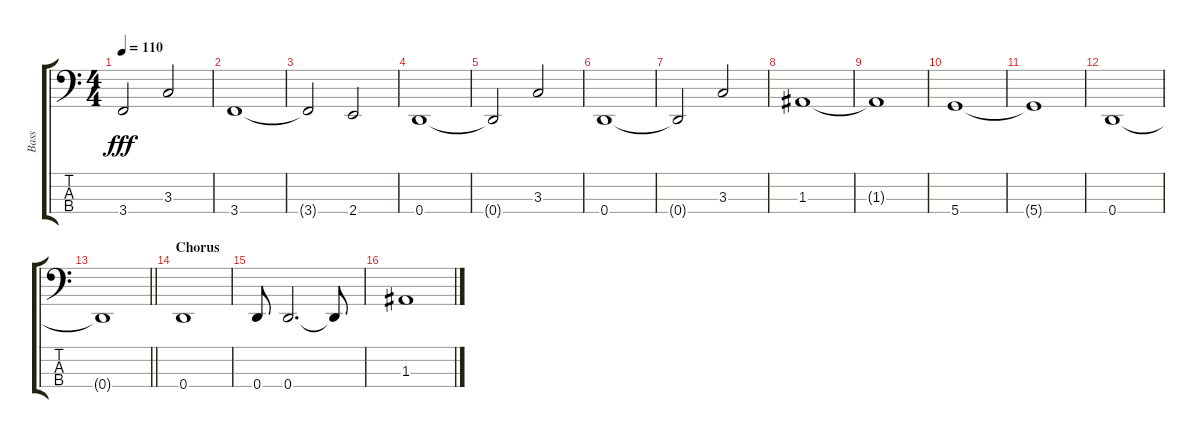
\track ("Bass" "Bass") {instrument electricbassfinger}
\staff {score tabs}
\tuning (G2 D2 A1 D1) {hide}
\ts (4 4)
\tempo 110
\clef f4
\ks c
3.4{t}.2{dy fff} 3.3.2 |
3.4.1 |
3.4{t}.2 2.4.2 |
0.4.1 |
0.4{t}.2 3.3.2 |
0.4.1 |
0.4{t}.2 3.3.2 |
1.3.1 |
1.3{t}.1 |
5.4.1 |
5.4{t}.1 |
0.4.1 |
\barLineRight lightlight
0.4{t}.1 |
\section ("" "Chorus")
0.4.1 |
0.4.8 0.4.2{d} 0.4{t}.8 |
1.3.1
